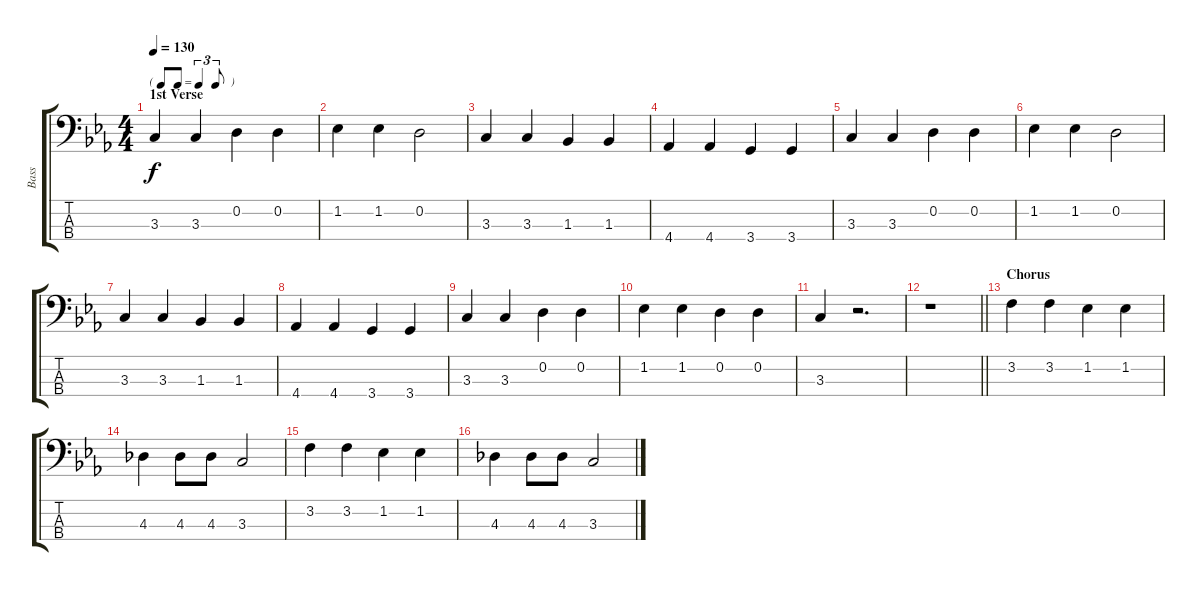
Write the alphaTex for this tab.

\track ("Bass" "Bass") {instrument acousticbass}
\staff {score tabs}
\tuning (G2 D2 A1 E1) {hide}
\ts (4 4)
\tf triplet8th
\section ("" "1st Verse")
\tempo 130
\clef f4
\ks eb
3.3.4{dy f} 3.3.4 0.2.4 0.2.4 |
1.2.4 1.2.4 0.2.2 |
3.3.4 3.3.4 1.3.4 1.3.4 |
4.4.4 4.4.4 3.4.4 3.4.4 |
3.3.4 3.3.4 0.2.4 0.2.4 |
1.2.4 1.2.4 0.2.2 |
3.3.4 3.3.4 1.3.4 1.3.4 |
4.4.4 4.4.4 3.4.4 3.4.4 |
3.3.4 3.3.4 0.2.4 0.2.4 |
1.2.4 1.2.4 0.2.4 0.2.4 |
3.3.4 r.2{d} |
\barLineRight lightlight
r.1 |
\section ("" "Chorus")
3.2.4 3.2.4 1.2.4 1.2.4 |
4.3.4 4.3.8 4.3.8 3.3.2 |
3.2.4 3.2.4 1.2.4 1.2.4 |
4.3.4 4.3.8 4.3.8 3.3.2
